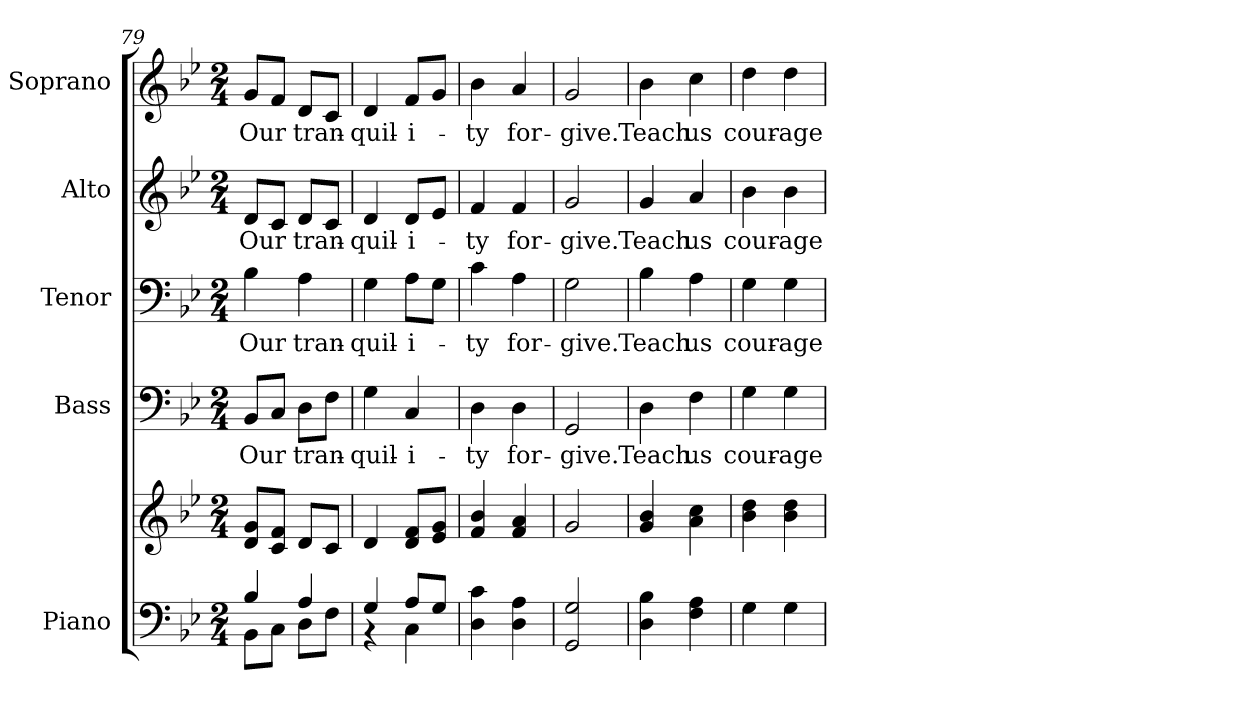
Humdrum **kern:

**kern	**kern	**kern	**text	**kern	**text	**kern	**text	**kern	**text
*part5	*part5	*part4	*part4	*part3	*part3	*part2	*part2	*part1	*part1
*staff6	*staff5	*staff4	*staff4	*staff3	*staff3	*staff2	*staff2	*staff1	*staff1
*I"Piano	*	*I"Bass	*	*I"Tenor	*	*I"Alto	*	*I"Soprano	*
*I'Pno.	*	*I'B.	*	*I'T.	*	*I'A.	*	*I'S.	*
*clefF4	*clefG2	*clefF4	*	*clefF4	*	*clefG2	*	*clefG2	*
*k[b-e-]	*k[b-e-]	*k[b-e-]	*	*k[b-e-]	*	*k[b-e-]	*	*k[b-e-]	*
*B-:	*B-:	*B-:	*	*B-:	*	*B-:	*	*B-:	*
*M2/4	*M2/4	*M2/4	*	*M2/4	*	*M2/4	*	*M2/4	*
=79	=79	=79	=79	=79	=79	=79	=79	=79	=79
*^	*	*	*	*	*	*	*	*	*
!	!	!	!	!LO:LY:b:color=#000000	!	!	!	!	!	!
!	!	!	!	!	!	!LO:LY:b:color=#000000	!	!	!	!
!	!	!	!	!	!	!	!	!LO:LY:b:color=#000000	!	!
!	!	!	!	!	!	!	!	!	!	!LO:LY:b:color=#000000
4B-i/	8BB-i\L	8di/ 8giL	8BB-i/L	Our	4B-i\	Our	8di/L	Our	8gi/L	Our
.	8Ci\J	8ci/ 8fiJ	8Ci/J	.	.	.	8ci/J	.	8fi/J	.
!	!	!	!	!LO:LY:b:color=#000000	!	!	!	!	!	!
!	!	!	!	!	!	!LO:LY:b:color=#000000	!	!	!	!
!	!	!	!	!	!	!	!	!LO:LY:b:color=#000000	!	!
!	!	!	!	!	!	!	!	!	!	!LO:LY:b:color=#000000
4Ai/	8Di\L	8di/L	8Di\L	tran-	4Ai\	tran-	8di/L	tran-	8di/L	tran-
.	8Fi\J	8ci/J	8Fi\J	.	.	.	8ci/J	.	8ci/J	.
=80	=80	=80	=80	=80	=80	=80	=80	=80	=80	=80
!	!	!	!	!LO:LY:b:color=#000000	!	!	!	!	!	!
!	!	!	!	!	!	!LO:LY:b:color=#000000	!	!	!	!
!	!	!	!	!	!	!	!	!LO:LY:b:color=#000000	!	!
!	!	!	!	!	!	!	!	!	!	!LO:LY:b:color=#000000
4Gi/	4r	4di/	4Gi\	-quil-	4Gi\	-quil-	4di/	-quil-	4di/	-quil-
!	!	!	!	!LO:LY:b:color=#000000	!	!	!	!	!	!
!	!	!	!	!	!	!LO:LY:b:color=#000000	!	!	!	!
!	!	!	!	!	!	!	!	!LO:LY:b:color=#000000	!	!
!	!	!	!	!	!	!	!	!	!	!LO:LY:b:color=#000000
8Ai/L	4Ci\	8di/ 8fiL	4Ci/	-i-	8Ai\L	-i-	8di/L	-i-	8fi/L	-i-
8Gi/J	.	8e-i/ 8giJ	.	.	8Gi\J	.	8e-i/J	.	8gi/J	.
*v	*v	*	*	*	*	*	*	*	*	*
!!LO:PB:g=z
=81	=81	=81	=81	=81	=81	=81	=81	=81	=81
!	!	!	!LO:LY:b:color=#000000	!	!	!	!	!	!
!	!	!	!	!	!LO:LY:b:color=#000000	!	!	!	!
!	!	!	!	!	!	!	!LO:LY:b:color=#000000	!	!
!	!	!	!	!	!	!	!	!	!LO:LY:b:color=#000000
4Di\ 4ci	4fi/ 4b-i	4Di\	-ty	4ci\	-ty	4fi/	-ty	4b-i\	-ty
!	!	!	!LO:LY:b:color=#000000	!	!	!	!	!	!
!	!	!	!	!	!LO:LY:b:color=#000000	!	!	!	!
!	!	!	!	!	!	!	!LO:LY:b:color=#000000	!	!
!	!	!	!	!	!	!	!	!	!LO:LY:b:color=#000000
4Di\ 4Ai	4fi/ 4ai	4Di\	for-	4Ai\	for-	4fi/	for-	4ai/	for-
=82	=82	=82	=82	=82	=82	=82	=82	=82	=82
!	!	!	!LO:LY:b:color=#000000	!	!	!	!	!	!
!	!	!	!	!	!LO:LY:b:color=#000000	!	!	!	!
!	!	!	!	!	!	!	!LO:LY:b:color=#000000	!	!
!	!	!	!	!	!	!	!	!	!LO:LY:b:color=#000000
2GGi/ 2Gi	2gi/	2GGi/	-give.	2Gi\	-give.	2gi/	-give.	2gi/	-give.
=83	=83	=83	=83	=83	=83	=83	=83	=83	=83
!	!	!	!LO:LY:b:color=#000000	!	!	!	!	!	!
!	!	!	!	!	!LO:LY:b:color=#000000	!	!	!	!
!	!	!	!	!	!	!	!LO:LY:b:color=#000000	!	!
!	!	!	!	!	!	!	!	!	!LO:LY:b:color=#000000
4Di\ 4B-i	4gi/ 4b-i	4Di\	Teach	4B-i\	Teach	4gi/	Teach	4b-i\	Teach
!	!	!	!LO:LY:b:color=#000000	!	!	!	!	!	!
!	!	!	!	!	!LO:LY:b:color=#000000	!	!	!	!
!	!	!	!	!	!	!	!LO:LY:b:color=#000000	!	!
!	!	!	!	!	!	!	!	!	!LO:LY:b:color=#000000
4Fi\ 4Ai	4ai\ 4cci	4Fi\	us	4Ai\	us	4ai/	us	4cci\	us
=84	=84	=84	=84	=84	=84	=84	=84	=84	=84
!	!	!	!LO:LY:b:color=#000000	!	!	!	!	!	!
!	!	!	!	!	!LO:LY:b:color=#000000	!	!	!	!
!	!	!	!	!	!	!	!LO:LY:b:color=#000000	!	!
!	!	!	!	!	!	!	!	!	!LO:LY:b:color=#000000
4Gi\	4b-i\ 4ddi	4Gi\	cour-	4Gi\	cour-	4b-i\	cour-	4ddi\	cour-
!	!	!	!LO:LY:b:color=#000000	!	!	!	!	!	!
!	!	!	!	!	!LO:LY:b:color=#000000	!	!	!	!
!	!	!	!	!	!	!	!LO:LY:b:color=#000000	!	!
!	!	!	!	!	!	!	!	!	!LO:LY:b:color=#000000
4Gi\	4b-i\ 4ddi	4Gi\	-age	4Gi\	-age	4b-i\	-age	4ddi\	-age
=	=	=	=	=	=	=	=	=	=
*-	*-	*-	*-	*-	*-	*-	*-	*-	*-
